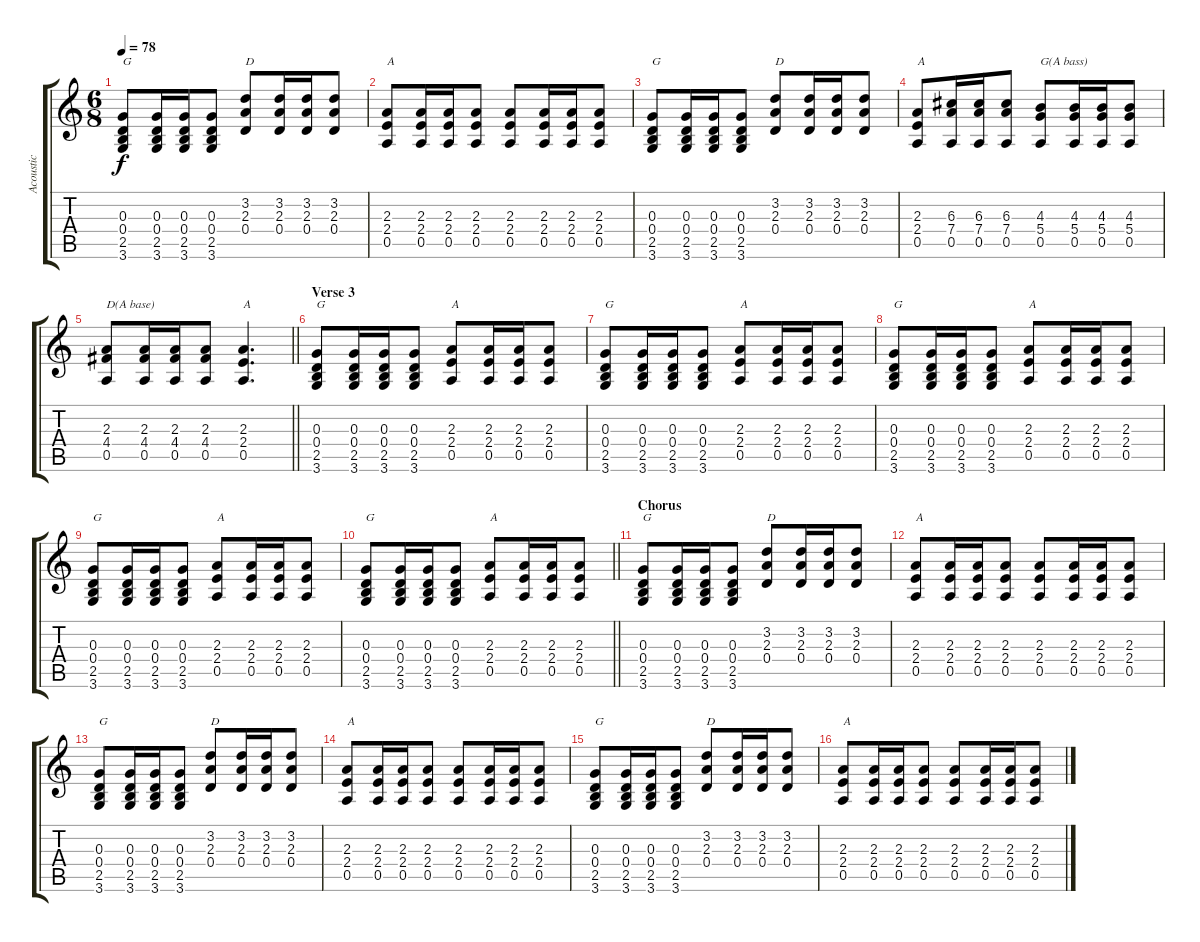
\track ("Acoustic" "Acoustic") {instrument acousticguitarsteel}
\staff {score tabs}
\tuning (E4 B3 G3 D3 A2 E2) {hide}
\ts (6 8)
\tempo 78
\clef g2
\ks c
(0.3 0.4 2.5 3.6).8{txt "G" dy f} (0.3 0.4 2.5 3.6).16 (0.3 0.4 2.5 3.6).16 (0.3 0.4 2.5 3.6).8 (3.2 2.3 0.4).8{txt "D"} (3.2 2.3 0.4).16 (3.2 2.3 0.4).16 (3.2 2.3 0.4).8 |
(2.3 2.4 0.5).8{txt "A"} (2.3 2.4 0.5).16 (2.3 2.4 0.5).16 (2.3 2.4 0.5).8 (2.3 2.4 0.5).8 (2.3 2.4 0.5).16 (2.3 2.4 0.5).16 (2.3 2.4 0.5).8 |
(0.3 0.4 2.5 3.6).8{txt "G"} (0.3 0.4 2.5 3.6).16 (0.3 0.4 2.5 3.6).16 (0.3 0.4 2.5 3.6).8 (3.2 2.3 0.4).8{txt "D"} (3.2 2.3 0.4).16 (3.2 2.3 0.4).16 (3.2 2.3 0.4).8 |
(2.3 2.4 0.5).8{txt "A"} (6.3 7.4 0.5).16 (6.3 7.4 0.5).16 (6.3 7.4 0.5).8 (4.3 5.4 0.5).8{txt "G(A bass)"} (4.3 5.4 0.5).16 (4.3 5.4 0.5).16 (4.3 5.4 0.5).8 |
\barLineRight lightlight
(2.3 4.4 0.5).8{txt "D(A base)"} (2.3 4.4 0.5).16 (2.3 4.4 0.5).16 (2.3 4.4 0.5).8 (2.3 2.4 0.5).4{d txt "A"} |
\section ("" "Verse 3")
(0.3 0.4 2.5 3.6).8{txt "G"} (0.3 0.4 2.5 3.6).16 (0.3 0.4 2.5 3.6).16 (0.3 0.4 2.5 3.6).8 (2.3 2.4 0.5).8{txt "A"} (2.3 2.4 0.5).16 (2.3 2.4 0.5).16 (2.3 2.4 0.5).8 |
(0.3 0.4 2.5 3.6).8{txt "G"} (0.3 0.4 2.5 3.6).16 (0.3 0.4 2.5 3.6).16 (0.3 0.4 2.5 3.6).8 (2.3 2.4 0.5).8{txt "A"} (2.3 2.4 0.5).16 (2.3 2.4 0.5).16 (2.3 2.4 0.5).8 |
(0.3 0.4 2.5 3.6).8{txt "G"} (0.3 0.4 2.5 3.6).16 (0.3 0.4 2.5 3.6).16 (0.3 0.4 2.5 3.6).8 (2.3 2.4 0.5).8{txt "A"} (2.3 2.4 0.5).16 (2.3 2.4 0.5).16 (2.3 2.4 0.5).8 |
(0.3 0.4 2.5 3.6).8{txt "G"} (0.3 0.4 2.5 3.6).16 (0.3 0.4 2.5 3.6).16 (0.3 0.4 2.5 3.6).8 (2.3 2.4 0.5).8{txt "A"} (2.3 2.4 0.5).16 (2.3 2.4 0.5).16 (2.3 2.4 0.5).8 |
\barLineRight lightlight
(0.3 0.4 2.5 3.6).8{txt "G"} (0.3 0.4 2.5 3.6).16 (0.3 0.4 2.5 3.6).16 (0.3 0.4 2.5 3.6).8 (2.3 2.4 0.5).8{txt "A"} (2.3 2.4 0.5).16 (2.3 2.4 0.5).16 (2.3 2.4 0.5).8 |
\section ("" "Chorus")
(0.3 0.4 2.5 3.6).8{txt "G"} (0.3 0.4 2.5 3.6).16 (0.3 0.4 2.5 3.6).16 (0.3 0.4 2.5 3.6).8 (3.2 2.3 0.4).8{txt "D"} (3.2 2.3 0.4).16 (3.2 2.3 0.4).16 (3.2 2.3 0.4).8 |
(2.3 2.4 0.5).8{txt "A"} (2.3 2.4 0.5).16 (2.3 2.4 0.5).16 (2.3 2.4 0.5).8 (2.3 2.4 0.5).8 (2.3 2.4 0.5).16 (2.3 2.4 0.5).16 (2.3 2.4 0.5).8 |
(0.3 0.4 2.5 3.6).8{txt "G"} (0.3 0.4 2.5 3.6).16 (0.3 0.4 2.5 3.6).16 (0.3 0.4 2.5 3.6).8 (3.2 2.3 0.4).8{txt "D"} (3.2 2.3 0.4).16 (3.2 2.3 0.4).16 (3.2 2.3 0.4).8 |
(2.3 2.4 0.5).8{txt "A"} (2.3 2.4 0.5).16 (2.3 2.4 0.5).16 (2.3 2.4 0.5).8 (2.3 2.4 0.5).8 (2.3 2.4 0.5).16 (2.3 2.4 0.5).16 (2.3 2.4 0.5).8 |
(0.3 0.4 2.5 3.6).8{txt "G"} (0.3 0.4 2.5 3.6).16 (0.3 0.4 2.5 3.6).16 (0.3 0.4 2.5 3.6).8 (3.2 2.3 0.4).8{txt "D"} (3.2 2.3 0.4).16 (3.2 2.3 0.4).16 (3.2 2.3 0.4).8 |
(2.3 2.4 0.5).8{txt "A"} (2.3 2.4 0.5).16 (2.3 2.4 0.5).16 (2.3 2.4 0.5).8 (2.3 2.4 0.5).8 (2.3 2.4 0.5).16 (2.3 2.4 0.5).16 (2.3 2.4 0.5).8
